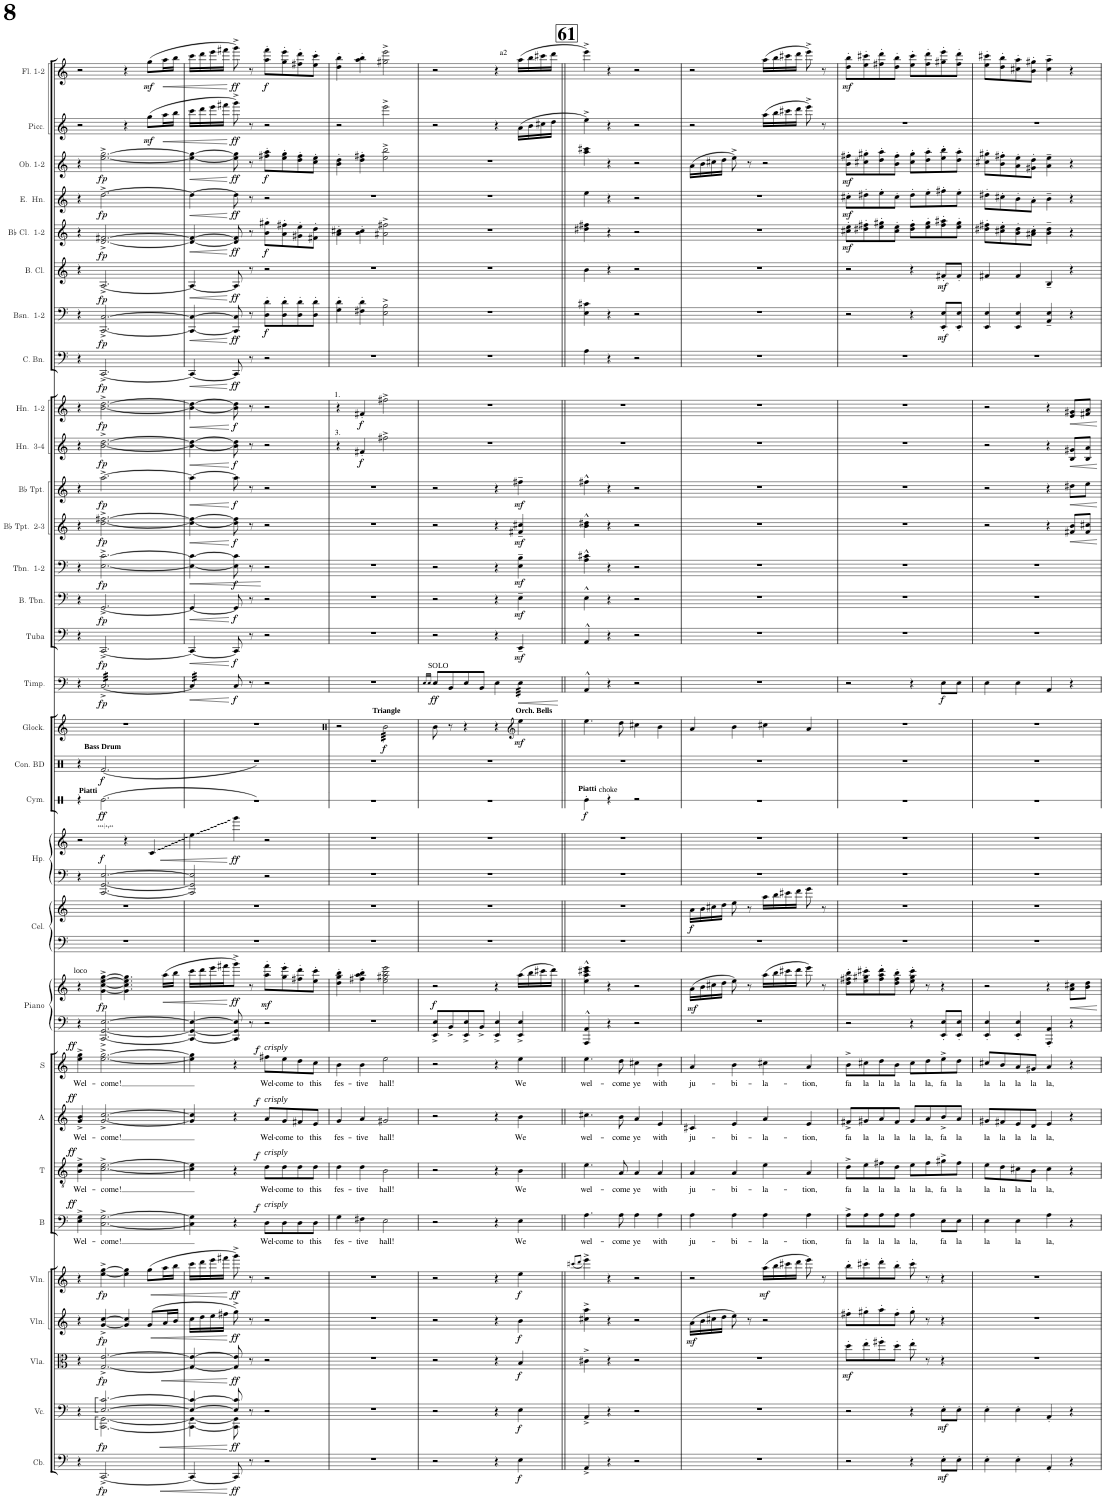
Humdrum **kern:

**kern	**dynam	**kern	**dynam	**kern	**dynam	**kern	**dynam	**kern	**dynam	**kern	**text	**dynam	**kern	**text	**dynam	**kern	**text	**dynam	**kern	**text	**dynam	**kern	**kern	**dynam	**kern	**kern	**dynam	**kern	**kern	**dynam	**kern	**dynam	**kern	**dynam	**kern	**dynam	**kern	**dynam	**kern	**dynam	**kern	**dynam	**kern	**dynam	**kern	**dynam	**kern	**dynam	**kern	**dynam	**kern	**dynam	**kern	**dynam	**kern	**dynam	**kern	**dynam	**kern	**dynam	**kern	**dynam	**kern	**dynam	**kern	**dynam	**kern	**dynam
*part31	*part31	*part30	*part30	*part29	*part29	*part28	*part28	*part27	*part27	*part26	*part26	*part26	*part25	*part25	*part25	*part24	*part24	*part24	*part23	*part23	*part23	*part22	*part22	*part22	*part21	*part21	*part21	*part20	*part20	*part20	*part19	*part19	*part18	*part18	*part17	*part17	*part16	*part16	*part15	*part15	*part14	*part14	*part13	*part13	*part12	*part12	*part11	*part11	*part10	*part10	*part9	*part9	*part8	*part8	*part7	*part7	*part6	*part6	*part5	*part5	*part4	*part4	*part3	*part3	*part2	*part2	*part1	*part1
*staff34	*staff34	*staff33	*staff33	*staff32	*staff32	*staff31	*staff31	*staff30	*staff30	*staff29	*staff29	*staff29	*staff28	*staff28	*staff28	*staff27	*staff27	*staff27	*staff26	*staff26	*staff26	*staff25	*staff24	*staff24/25	*staff23	*staff22	*staff22/23	*staff21	*staff20	*staff20/21	*staff19	*staff19	*staff18	*staff18	*staff17	*staff17	*staff16	*staff16	*staff15	*staff15	*staff14	*staff14	*staff13	*staff13	*staff12	*staff12	*staff11	*staff11	*staff10	*staff10	*staff9	*staff9	*staff8	*staff8	*staff7	*staff7	*staff6	*staff6	*staff5	*staff5	*staff4	*staff4	*staff3	*staff3	*staff2	*staff2	*staff1	*staff1
*I"Contrabass	*	*I"Violoncello	*	*I"Viola	*	*I"Violin	*	*I"Violin	*	*I"Bass	*	*	*I"Tenor	*	*	*I"Alto	*	*	*I"Soprano	*	*	*I"Piano	*	*	*I"Celesta	*	*	*I"Harp	*	*	*I"Percussion	*	*I"Percussion	*	*I"Percussion	*	*I"Timpani	*	*I"Tuba	*	*I"Bass Trombone	*	*I"Trombone 1-2	*	*I"Trumpet in Bb 2-3	*	*I"Trumpet in Bb	*	*I"Horn in F 3-4	*	*I"Horn in F 1-2	*	*I"Contrabassoon	*	*I"Bassoon 1-2	*	*I"Bass Clarinet	*	*I"Clarinet in Bb 1-2	*	*I"English Horn	*	*I"Oboe 1-2	*	*I"Flute 3-Picc.	*	*I"Flute 1-2	*
*I'Cb.	*	*I'Vc.	*	*I'Vla.	*	*I'Vln.	*	*I'Vln.	*	*I'B	*	*	*I'T	*	*	*I'A	*	*	*I'S	*	*	*I'Piano	*	*	*I'Cel.	*	*	*I'Hp.	*	*	*I'Perc.	*	*I'Perc.	*	*I'Perc.	*	*I'Timp.	*	*I'Tuba	*	*I'B. Tbn.	*	*I'Tbn.  1-2	*	*	*	*	*	*I'Hn.  3-4	*	*I'Hn.  1-2	*	*I'C. Bn.	*	*I'Bsn.  1-2	*	*I'B. Cl.	*	*	*	*I'E.  Hn.	*	*I'Ob. 1-2	*	*I'Picc.	*	*I'Fl. 1-2	*
!!LO:PB:g=z
*clefF4	*	*clefF4	*	*clefC3	*	*clefG2	*	*clefG2	*	*clefF4	*	*	*clefGv2	*	*	*clefG2	*	*	*clefG2	*	*	*clefF4	*clefG2	*	*clefF4	*clefG2	*	*clefF4	*clefG2	*	*clefX	*	*clefX	*	*clefG2	*	*clefF4	*	*clefF4	*	*clefF4	*	*clefF4	*	*clefG2	*	*clefG2	*	*clefG2	*	*clefG2	*	*clefF4	*	*clefF4	*	*clefG2	*	*clefG2	*	*clefG2	*	*clefG2	*	*clefG2	*	*clefG2	*
*Trd7c12	*	*	*	*	*	*	*	*	*	*	*	*	*	*	*	*	*	*	*	*	*	*	*	*	*Trd-7c-12	*Trd-7c-12	*	*	*	*	*	*	*	*	*Trd-14c-24	*	*	*	*	*	*	*	*	*	*Trd1c2	*	*Trd1c2	*	*Trd4c7	*	*Trd4c7	*	*Trd7c12	*	*	*	*Trd8c14	*	*Trd1c2	*	*Trd4c7	*	*	*	*Trd-7c-12	*	*	*
*k[]	*	*k[]	*	*k[]	*	*k[]	*	*k[]	*	*k[]	*	*	*k[]	*	*	*k[]	*	*	*k[]	*	*	*k[]	*k[]	*	*k[]	*k[]	*	*k[]	*k[]	*	*k[]	*	*k[]	*	*k[]	*	*k[]	*	*k[]	*	*k[]	*	*k[]	*	*k[]	*	*k[]	*	*k[]	*	*k[]	*	*k[]	*	*k[]	*	*k[]	*	*k[]	*	*k[]	*	*k[]	*	*k[]	*	*k[]	*
*M2/2	*	*M2/2	*	*M2/2	*	*M2/2	*	*M2/2	*	*M2/2	*	*	*M2/2	*	*	*M2/2	*	*	*M2/2	*	*	*M2/2	*M2/2	*	*M2/2	*M2/2	*	*M2/2	*M2/2	*	*M2/2	*	*M2/2	*	*M2/2	*	*M2/2	*	*M2/2	*	*M2/2	*	*M2/2	*	*M2/2	*	*M2/2	*	*M2/2	*	*M2/2	*	*M2/2	*	*M2/2	*	*M2/2	*	*M2/2	*	*M2/2	*	*M2/2	*	*M2/2	*	*M2/2	*
=57	=57	=57	=57	=57	=57	=57	=57	=57	=57	=57	=57	=57	=57	=57	=57	=57	=57	=57	=57	=57	=57	=57	=57	=57	=57	=57	=57	=57	=57	=57	=57	=57	=57	=57	=57	=57	=57	=57	=57	=57	=57	=57	=57	=57	=57	=57	=57	=57	=57	=57	=57	=57	=57	=57	=57	=57	=57	=57	=57	=57	=57	=57	=57	=57	=57	=57	=57	=57
*	*	*^	*	*	*	*	*	*	*	*	*	*	*	*	*	*	*	*	*	*	*	*	*	*	*	*	*	*	*	*	*	*	*	*	*	*	*	*	*	*	*	*	*	*	*	*	*	*	*	*	*	*	*	*	*	*	*	*	*	*	*	*	*	*	*	*	*	*
!	!	!	!	!	!	!	!	!	!	!	!	!	!	!	!	!	!	!	!	!	!	!	!	!	!	!	!	!	!	!	!	!LO:TX:a:B:t=Piatti	!	!	!	!	!	!	!	!	!	!	!	!	!	!	!	!	!	!	!	!	!	!	!	!	!	!	!	!	!	!	!	!	!	!	!	!	!
!	!	!	!	!	!	!	!	!	!	!	!	!LO:LY:b	!LO:DY:a	!	!LO:LY:b	!LO:DY:a	!	!LO:LY:b	!LO:DY:a	!	!LO:LY:b	!LO:DY:a	!	!	!	!	!	!	!	!	!	!	!	!	!	!	!	!	!	!	!	!	!	!	!	!	!	!	!	!	!	!	!	!	!	!	!	!	!	!	!	!	!	!	!	!	!	!	!
*	*	*	*	*	*	*	*	*	*	*	*	*	*	*	*	*	*	*	*	*	*	*	*	*	*	*	*	*	*	*^	*	*	*	*	*	*	*	*	*	*	*	*	*	*	*	*	*	*	*	*	*	*	*	*	*	*	*	*	*	*	*	*	*	*	*	*	*	*	*
4r	.	4r	4ryy	.	4r	.	4r	.	4r	.	4E\^ 4G\^	Wel-	ff	4B\^ 4e\^	Wel-	ff	4g/^ 4b/^	Wel-	ff	4ee\^ 4gg\^	Wel-	ff	4r	4r	.	1r	1r	.	4r	2r	2.ryy	.	4r	.	4r	.	1r	.	4r	.	4r	.	4r	.	4r	.	4r	.	4r	.	4r	.	4r	.	4r	.	4r	.	4r	.	4r	.	4r	.	4r	.	2r	.	2r	.
!	!	!	!	!	!	!	!	!	!	!	!	!	!	!	!	!	!	!	!	!	!	!	!	!	!	!	!	!	!	!	!	!	!	!	!LO:TX:a:B:t=Bass Drum	!	!	!	!	!	!	!	!	!	!	!	!	!	!	!	!	!	!	!	!	!	!	!	!	!	!	!	!	!	!	!	!	!	!	!
!	!	!	!	!	!	!	!	!	!	!	!	!	!	!	!	!	!	!	!	!	!	!	!	!LO:TX:a:t=loco	!	!	!	!	!	!	!	!	!	!	!	!	!	!	!	!	!	!	!	!	!	!	!	!	!	!	!	!	!	!	!	!	!	!	!	!	!	!	!	!	!	!	!	!	!	!
!	!LO:HP:b	!	!	!LO:HP:b	!	!LO:HP:b	!	!	!	!	!	!LO:LY:b	!	!	!LO:LY:b	!	!	!LO:LY:b	!	!	!LO:LY:b	!	!	!	!	!	!	!	!	!	!	!	!	!	!	!	!	!	!	!	!	!	!	!	!	!	!	!	!	!	!	!	!	!	!	!	!	!	!	!	!	!	!	!	!	!	!	!	!	!
!	!LO:DY:n=1:b	!	!	!LO:DY:n=1:b	!	!LO:DY:n=1:b	!	!LO:DY:b	!	!LO:DY:b	!	!	!	!	!	!	!	!	!	!	!	!	!	!	!LO:DY:b	!	!	!	!	!	!	!LO:DY:a=2	!	!LO:DY:b	!	!LO:DY:b	!	!	!	!LO:DY:b	!	!LO:DY:b	!	!LO:DY:b	!	!LO:DY:b	!	!LO:DY:b	!	!LO:DY:b	!	!LO:DY:b	!	!LO:DY:b	!	!LO:DY:b	!	!LO:DY:b	!	!LO:DY:b	!	!LO:DY:b	!	!LO:DY:b	!	!LO:DY:b	!	!	!	!
*	*	*	*	*	*	*	*	*	*	*	*	*	*	*	*	*	*	*	*	*	*	*	*	*	*	*	*	*	*	*	*	*	*	*	*	*	*	*	*tremolo	*	*	*	*	*	*	*	*	*	*	*	*	*	*	*	*	*	*	*	*	*	*	*	*	*	*	*	*	*	*	*
[2.CC^/	< fp	[2.E/ [2.c/	[2.CC\ [2.GG\	< fp	[2.G/^ [2.e/^	< fp	[4g/^ [4cc/^	fp	[4ee\^ [4gg\^	fp	[2.C\^ [2.G\^	-come!	.	[2.c\^ [2.e\^	-come!	.	[2.g/^ [2.cc/^	-come!	.	[2.ee\^ [2.gg\^	-come!	.	[2.CC/^ [2.GG/^ [2.E/^	[4g\^ [4cc\^ [4ee\^ [4gg\^	fp	.	.	.	[2.CC/ [2.GG/ [2.E/	.	.	f	(2.Re\	ff	(2.Rf/	f	.	.	[32C^/LLL	fp	[2.CC^/	fp	[2.GG^/	fp	[2.E\^ [2.c\^	fp	[2.dd\^ [2.ff#X\^	fp	[2.aa^\	fp	[2.b\^ [2.dd\^	fp	[2.b\^ [2.dd\^	fp	[2.CC^/	fp	[2.CC/^ [2.C/^	fp	[2.A^/	fp	[2.d/^ [2.f#X/^	fp	[2.dd^\	fp	[2.ee\^ [2.gg\^	fp	.	.	.	.
.	.	.	.	.	.	.	.	.	.	.	.	.	.	.	.	.	.	.	.	.	.	.	.	.	.	.	.	.	.	.	.	.	.	.	.	.	.	.	32C^/	.	.	.	.	.	.	.	.	.	.	.	.	.	.	.	.	.	.	.	.	.	.	.	.	.	.	.	.	.	.	.
.	.	.	.	.	.	.	.	.	.	.	.	.	.	.	.	.	.	.	.	.	.	.	.	.	.	.	.	.	.	.	.	.	.	.	.	.	.	.	32C^/	.	.	.	.	.	.	.	.	.	.	.	.	.	.	.	.	.	.	.	.	.	.	.	.	.	.	.	.	.	.	.
.	.	.	.	.	.	.	.	.	.	.	.	.	.	.	.	.	.	.	.	.	.	.	.	.	.	.	.	.	.	.	.	.	.	.	.	.	.	.	32C^/	.	.	.	.	.	.	.	.	.	.	.	.	.	.	.	.	.	.	.	.	.	.	.	.	.	.	.	.	.	.	.
.	.	.	.	.	.	.	.	.	.	.	.	.	.	.	.	.	.	.	.	.	.	.	.	.	.	.	.	.	.	.	.	.	.	.	.	.	.	.	32C^/	.	.	.	.	.	.	.	.	.	.	.	.	.	.	.	.	.	.	.	.	.	.	.	.	.	.	.	.	.	.	.
.	.	.	.	.	.	.	.	.	.	.	.	.	.	.	.	.	.	.	.	.	.	.	.	.	.	.	.	.	.	.	.	.	.	.	.	.	.	.	32C^/	.	.	.	.	.	.	.	.	.	.	.	.	.	.	.	.	.	.	.	.	.	.	.	.	.	.	.	.	.	.	.
.	.	.	.	.	.	.	.	.	.	.	.	.	.	.	.	.	.	.	.	.	.	.	.	.	.	.	.	.	.	.	.	.	.	.	.	.	.	.	32C^/	.	.	.	.	.	.	.	.	.	.	.	.	.	.	.	.	.	.	.	.	.	.	.	.	.	.	.	.	.	.	.
.	.	.	.	.	.	.	.	.	.	.	.	.	.	.	.	.	.	.	.	.	.	.	.	.	.	.	.	.	.	.	.	.	.	.	.	.	.	.	32C^/	.	.	.	.	.	.	.	.	.	.	.	.	.	.	.	.	.	.	.	.	.	.	.	.	.	.	.	.	.	.	.
.	.	.	.	.	.	.	4g/] 4cc/]	.	4ee\] 4gg\]	.	.	.	.	.	.	.	.	.	.	.	.	.	.	4.g\] 4.cc\] 4.ee\] 4.gg\]	.	.	.	.	.	4r	.	.	.	.	.	.	.	.	32C^/	.	.	.	.	.	.	.	.	.	.	.	.	.	.	.	.	.	.	.	.	.	.	.	.	.	.	.	4r	.	4r	.
.	.	.	.	.	.	.	.	.	.	.	.	.	.	.	.	.	.	.	.	.	.	.	.	.	.	.	.	.	.	.	.	.	.	.	.	.	.	.	32C^/	.	.	.	.	.	.	.	.	.	.	.	.	.	.	.	.	.	.	.	.	.	.	.	.	.	.	.	.	.	.	.
.	.	.	.	.	.	.	.	.	.	.	.	.	.	.	.	.	.	.	.	.	.	.	.	.	.	.	.	.	.	.	.	.	.	.	.	.	.	.	32C^/	.	.	.	.	.	.	.	.	.	.	.	.	.	.	.	.	.	.	.	.	.	.	.	.	.	.	.	.	.	.	.
.	.	.	.	.	.	.	.	.	.	.	.	.	.	.	.	.	.	.	.	.	.	.	.	.	.	.	.	.	.	.	.	.	.	.	.	.	.	.	32C^/	.	.	.	.	.	.	.	.	.	.	.	.	.	.	.	.	.	.	.	.	.	.	.	.	.	.	.	.	.	.	.
.	.	.	.	.	.	.	.	.	.	.	.	.	.	.	.	.	.	.	.	.	.	.	.	.	.	.	.	.	.	.	.	.	.	.	.	.	.	.	32C^/	.	.	.	.	.	.	.	.	.	.	.	.	.	.	.	.	.	.	.	.	.	.	.	.	.	.	.	.	.	.	.
.	.	.	.	.	.	.	.	.	.	.	.	.	.	.	.	.	.	.	.	.	.	.	.	.	.	.	.	.	.	.	.	.	.	.	.	.	.	.	32C^/	.	.	.	.	.	.	.	.	.	.	.	.	.	.	.	.	.	.	.	.	.	.	.	.	.	.	.	.	.	.	.
.	.	.	.	.	.	.	.	.	.	.	.	.	.	.	.	.	.	.	.	.	.	.	.	.	.	.	.	.	.	.	.	.	.	.	.	.	.	.	32C^/	.	.	.	.	.	.	.	.	.	.	.	.	.	.	.	.	.	.	.	.	.	.	.	.	.	.	.	.	.	.	.
.	.	.	.	.	.	.	.	.	.	.	.	.	.	.	.	.	.	.	.	.	.	.	.	.	.	.	.	.	.	.	.	.	.	.	.	.	.	.	32C^/	.	.	.	.	.	.	.	.	.	.	.	.	.	.	.	.	.	.	.	.	.	.	.	.	.	.	.	.	.	.	.
!	!	!	!	!	!	!	!	!LO:HP:b	!	!LO:HP:b	!	!	!	!	!	!	!	!	!	!	!	!	!	!	!	!	!	!	!	!	!	!LO:HP:b	!	!	!	!	!	!	!	!	!	!	!	!	!	!	!	!	!	!	!	!	!	!	!	!	!	!	!	!	!	!	!	!	!	!	!	!LO:DY:b	!	!LO:DY:b
.	.	.	.	.	.	.	(8g/L	<	(8gg\L	<	.	.	.	.	.	.	.	.	.	.	.	.	.	.	.	.	.	.	.	4c/	4f#X	<	.	.	.	.	.	.	32C^/	.	.	.	.	.	.	.	.	.	.	.	.	.	.	.	.	.	.	.	.	.	.	.	.	.	.	.	(8gg\L	mf	(8gg\L	mf
.	.	.	.	.	.	.	.	.	.	.	.	.	.	.	.	.	.	.	.	.	.	.	.	.	.	.	.	.	.	.	.	.	.	.	.	.	.	.	32C^/	.	.	.	.	.	.	.	.	.	.	.	.	.	.	.	.	.	.	.	.	.	.	.	.	.	.	.	.	.	.	.
.	.	.	.	.	.	.	.	.	.	.	.	.	.	.	.	.	.	.	.	.	.	.	.	.	.	.	.	.	.	.	.	.	.	.	.	.	.	.	32C^/	.	.	.	.	.	.	.	.	.	.	.	.	.	.	.	.	.	.	.	.	.	.	.	.	.	.	.	.	.	.	.
.	.	.	.	.	.	.	.	.	.	.	.	.	.	.	.	.	.	.	.	.	.	.	.	.	.	.	.	.	.	.	.	.	.	.	.	.	.	.	32C^/	.	.	.	.	.	.	.	.	.	.	.	.	.	.	.	.	.	.	.	.	.	.	.	.	.	.	.	.	.	.	.
!	!	!	!	!	!	!	!	!	!	!	!	!	!	!	!	!	!	!	!	!	!	!	!	!	!LO:HP:b	!	!	!	!	!	!	!	!	!	!	!	!	!	!	!	!	!	!	!	!	!	!	!	!	!	!	!	!	!	!	!	!	!	!	!	!	!	!	!	!	!	!	!LO:HP:b	!	!LO:HP:b
.	.	.	.	.	.	.	16a/L	.	16aa\L	.	.	.	.	.	.	.	.	.	.	.	.	.	.	(16aa\LL	<	.	.	.	.	.	.	.	.	.	.	.	.	.	32C^/	.	.	.	.	.	.	.	.	.	.	.	.	.	.	.	.	.	.	.	.	.	.	.	.	.	.	.	16aa\L	<	16aa\L	<
.	.	.	.	.	.	.	.	.	.	.	.	.	.	.	.	.	.	.	.	.	.	.	.	.	.	.	.	.	.	.	.	.	.	.	.	.	.	.	32C^/	.	.	.	.	.	.	.	.	.	.	.	.	.	.	.	.	.	.	.	.	.	.	.	.	.	.	.	.	.	.	.
.	.	.	.	.	.	.	16b/JJ	.	16bb\JJ	.	.	.	.	.	.	.	.	.	.	.	.	.	.	16bb\JJ	.	.	.	.	.	.	.	.	.	.	.	.	.	.	32C^/	.	.	.	.	.	.	.	.	.	.	.	.	.	.	.	.	.	.	.	.	.	.	.	.	.	.	.	16bb\JJ	.	16bb\JJ	.
.	.	.	.	.	.	.	.	.	.	.	.	.	.	.	.	.	.	.	.	.	.	.	.	.	.	.	.	.	.	.	.	.	.	.	.	.	.	.	32C^/JJJ	.	.	.	.	.	.	.	.	.	.	.	.	.	.	.	.	.	.	.	.	.	.	.	.	.	.	.	.	.	.	.
=58	=58	=58	=58	=58	=58	=58	=58	=58	=58	=58	=58	=58	=58	=58	=58	=58	=58	=58	=58	=58	=58	=58	=58	=58	=58	=58	=58	=58	=58	=58	=58	=58	=58	=58	=58	=58	=58	=58	=58	=58	=58	=58	=58	=58	=58	=58	=58	=58	=58	=58	=58	=58	=58	=58	=58	=58	=58	=58	=58	=58	=58	=58	=58	=58	=58	=58	=58	=58	=58	=58
!	!	!	!	!	!	!	!	!	!	!	!	!	!	!	!	!	!	!	!	!	!	!	!	!	!	!	!	!	!	!	!	!	!	!	!	!	!	!	!	!LO:HP:b	!	!LO:HP:b	!	!LO:HP:b	!	!LO:HP:b	!	!LO:HP:b	!	!LO:HP:b	!	!LO:HP:b	!	!LO:HP:b	!	!LO:HP:b	!	!LO:HP:b	!	!LO:HP:b	!	!LO:HP:b	!	!LO:HP:b	!	!LO:HP:b	!	!	!	!
4CC/_	.	4E/_ 4c/_	4CC\_ 4GG\_	.	4G/_ 4e/_	.	16cc\LL	.	16ccc\LL	.	4C\] 4G\]	.	.	4c\] 4e\]	.	.	4g/] 4cc/]	.	.	4ee\] 4gg\]	.	.	4CC/_ 4GG/_ 4E/_	16ccc\LL	.	1r	1r	.	2CC/] 2GG/] 2E/]	4ee\	4f#X	.	1r)	.	1r)	.	1r	.	32C/]LLL	<	4CC/_	<	4GG/_	<	4E\_ 4c\_	<	4dd\_ 4ff#\_	<	4aa\_	<	4b\_ 4dd\_	<	4b\_ 4dd\_	<	4CC/_	<	4CC/_ 4C/_	<	4A/_	<	4d/_ 4f#/_	<	4dd\_	<	4ee\_ 4gg\_	<	16ccc\LL	.	16ccc\LL	.
.	.	.	.	.	.	.	.	.	.	.	.	.	.	.	.	.	.	.	.	.	.	.	.	.	.	.	.	.	.	.	.	.	.	.	.	.	.	.	32C/	.	.	.	.	.	.	.	.	.	.	.	.	.	.	.	.	.	.	.	.	.	.	.	.	.	.	.	.	.	.	.
.	.	.	.	.	.	.	16dd\	.	16ddd\	.	.	.	.	.	.	.	.	.	.	.	.	.	.	16ddd\	.	.	.	.	.	.	.	.	.	.	.	.	.	.	32C/	.	.	.	.	.	.	.	.	.	.	.	.	.	.	.	.	.	.	.	.	.	.	.	.	.	.	.	16ddd\	.	16ddd\	.
.	.	.	.	.	.	.	.	.	.	.	.	.	.	.	.	.	.	.	.	.	.	.	.	.	.	.	.	.	.	.	.	.	.	.	.	.	.	.	32C/	.	.	.	.	.	.	.	.	.	.	.	.	.	.	.	.	.	.	.	.	.	.	.	.	.	.	.	.	.	.	.
.	.	.	.	.	.	.	16ee\	.	16eee\	.	.	.	.	.	.	.	.	.	.	.	.	.	.	16eee\	.	.	.	.	.	.	.	.	.	.	.	.	.	.	32C/	.	.	.	.	.	.	.	.	.	.	.	.	.	.	.	.	.	.	.	.	.	.	.	.	.	.	.	16eee\	.	16eee\	.
.	.	.	.	.	.	.	.	.	.	.	.	.	.	.	.	.	.	.	.	.	.	.	.	.	.	.	.	.	.	.	.	.	.	.	.	.	.	.	32C/	.	.	.	.	.	.	.	.	.	.	.	.	.	.	.	.	.	.	.	.	.	.	.	.	.	.	.	.	.	.	.
.	.	.	.	.	.	.	16ff#X\JJ	.	16fff#X\JJ	.	.	.	.	.	.	.	.	.	.	.	.	.	.	16fff#X\J	.	.	.	.	.	.	.	.	.	.	.	.	.	.	32C/	.	.	.	.	.	.	.	.	.	.	.	.	.	.	.	.	.	.	.	.	.	.	.	.	.	.	.	16fff#X\JJ	.	16fff#X\JJ	.
.	.	.	.	.	.	.	.	.	.	.	.	.	.	.	.	.	.	.	.	.	.	.	.	.	.	.	.	.	.	.	.	.	.	.	.	.	.	.	32C/JJJ	.	.	.	.	.	.	.	.	.	.	.	.	.	.	.	.	.	.	.	.	.	.	.	.	.	.	.	.	.	.	.
*	*	*	*	*	*	*	*	*	*	*	*	*	*	*	*	*	*	*	*	*	*	*	*	*	*	*	*	*	*	*	*	*	*	*	*	*	*	*	*Xtremolo	*	*	*	*	*	*	*	*	*	*	*	*	*	*	*	*	*	*	*	*	*	*	*	*	*	*	*	*	*	*	*
!	!LO:DY:n=1:b	!	!	!LO:DY:n=1:b	!	!LO:DY:n=1:b	!	!LO:DY:n=1:b	!	!LO:DY:n=1:b	!	!	!	!	!	!	!	!	!	!	!	!	!	!	!LO:DY:n=1:b	!	!	!	!	!	!	!LO:DY:n=1:b	!	!	!	!	!	!	!	!LO:DY:n=1:b	!	!LO:DY:n=1:b	!	!LO:DY:n=1:b	!	!LO:DY:b	!	!LO:DY:n=1:b	!	!LO:DY:n=1:b	!	!LO:DY:n=1:b	!	!LO:DY:n=1:b	!	!LO:DY:n=1:b	!	!LO:DY:n=1:b	!	!LO:DY:n=1:b	!	!LO:DY:n=1:b	!	!LO:DY:n=1:b	!	!LO:DY:n=1:b	!	!LO:DY:n=1:b	!	!LO:DY:n=1:b
8CC/]	[ ff	8E/] 8c/]	8CC\] 8GG\]	[ ff	8G/] 8e/]	[ ff	8gg^\)	[ ff	8ggg^\)	[ ff	4r	.	.	4r	.	.	4r	.	.	4r	.	.	8CC/] 8GG/] 8E/]	8ggg^\J)	[ ff	.	.	.	.	4ggg\	2.ryy	[ ff	.	.	.	.	.	.	8C/	[ f	8CC/]	[ f	8GG/]	[ f	8E\] 8c\]	f	8dd\] 8ff#\]	[ f	8aa\]	[ f	8b\] 8dd\]	[ f	8b\] 8dd\]	[ f	8CC/]	[ ff	8CC/] 8C/]	[ ff	8A/]	[ ff	8d/] 8f#/]	[ ff	8dd\]	[ ff	8ee\] 8gg\]	[ ff	8ggg^\)	[ ff	8ggg^\)	[ ff
8r	.	8r	2ryy	.	8r	.	8r	.	8r	.	.	.	.	.	.	.	.	.	.	.	.	.	8r	8r	.	.	.	.	.	.	.	.	.	.	.	.	.	.	8r	.	8r	.	8r	.	8r	.	8r	.	8r	.	8r	.	8r	.	8r	.	8r	.	8r	.	8r	.	8r	.	8r	.	8r	.	8r	.
!	!	!	!	!	!	!	!	!	!	!	!	!	!	!	!	!	!	!	!	!LO:TX:a:i:t=crisply	!	!	!	!	!	!	!	!	!	!	!	!	!	!	!	!	!	!	!	!	!	!	!	!	!	!	!	!	!	!	!	!	!	!	!	!	!	!	!	!	!	!	!	!	!	!	!	!	!	!
!	!	!	!	!	!	!	!	!	!	!	!	!	!	!	!	!	!LO:TX:a:i:t=crisply	!	!	!	!	!	!	!	!	!	!	!	!	!	!	!	!	!	!	!	!	!	!	!	!	!	!	!	!	!	!	!	!	!	!	!	!	!	!	!	!	!	!	!	!	!	!	!	!	!	!	!	!	!
!	!	!	!	!	!	!	!	!	!	!	!	!	!	!LO:TX:a:i:t=crisply	!	!	!	!	!	!	!	!	!	!	!	!	!	!	!	!	!	!	!	!	!	!	!	!	!	!	!	!	!	!	!	!	!	!	!	!	!	!	!	!	!	!	!	!	!	!	!	!	!	!	!	!	!	!	!	!
!	!	!	!	!	!	!	!	!	!	!	!LO:TX:a:i:t=crisply	!	!	!	!	!	!	!	!	!	!	!	!	!	!	!	!	!	!	!	!	!	!	!	!	!	!	!	!	!	!	!	!	!	!	!	!	!	!	!	!	!	!	!	!	!	!	!	!	!	!	!	!	!	!	!	!	!	!	!
!	!	!	!	!	!	!	!	!	!	!	!	!LO:LY:b	!LO:DY:a	!	!LO:LY:b	!LO:DY:a	!	!LO:LY:b	!LO:DY:a	!	!LO:LY:b	!LO:DY:a	!	!	!LO:DY:n=2:b	!	!	!	!	!	!	!	!	!	!	!	!	!	!	!	!	!	!	!	!	!	!	!	!	!	!	!	!	!	!	!	!	!LO:DY:n=2:b	!	!	!	!LO:DY:n=2:b	!	!	!	!LO:DY:n=2:b	!	!	!	!LO:DY:n=2:b
2r	.	2r	.	.	2r	.	2r	.	2r	.	8D\L	Wel-	f	8d\L	Wel-	f	8a/L	Wel-	f	8ff#X\L	Wel-	f	2r	8aa\' 8fff#\'L	mf	.	.	.	2r	2r	.	.	.	.	.	.	.	.	2r	.	2r	.	2r	.	2r	[	2r	.	2r	.	2r	.	2r	.	2r	.	8D\' 8d\'L	f	2r	.	8b\' 8gg#X\'L	f	2r	.	8ff#X\' 8aa\'L	f	2r	.	8aa\' 8fff#\'L	f
!	!	!	!	!	!	!	!	!	!	!	!	!LO:LY:b	!	!	!LO:LY:b	!	!	!LO:LY:b	!	!	!LO:LY:b	!	!	!	!	!	!	!	!	!	!	!	!	!	!	!	!	!	!	!	!	!	!	!	!	!	!	!	!	!	!	!	!	!	!	!	!	!	!	!	!	!	!	!	!	!	!	!	!	!
.	.	.	.	.	.	.	.	.	.	.	8D\	come	.	8d\	come	.	8g/	come	.	8ee\	come	.	.	8gg\' 8eee\'	.	.	.	.	.	.	.	.	.	.	.	.	.	.	.	.	.	.	.	.	.	.	.	.	.	.	.	.	.	.	.	.	8D\' 8d\'	.	.	.	8a\' 8ff#X\'	.	.	.	8ee\' 8gg\'	.	.	.	8gg\' 8eee\'	.
!	!	!	!	!	!	!	!	!	!	!	!	!LO:LY:b	!	!	!LO:LY:b	!	!	!LO:LY:b	!	!	!LO:LY:b	!	!	!	!	!	!	!	!	!	!	!	!	!	!	!	!	!	!	!	!	!	!	!	!	!	!	!	!	!	!	!	!	!	!	!	!	!	!	!	!	!	!	!	!	!	!	!	!	!
.	.	.	.	.	.	.	.	.	.	.	8D\	to	.	8d\	to	.	8f#X/	to	.	8dd\	to	.	.	8ff#X\' 8ddd\'	.	.	.	.	.	.	.	.	.	.	.	.	.	.	.	.	.	.	.	.	.	.	.	.	.	.	.	.	.	.	.	.	8D\' 8d\'	.	.	.	8g#X\' 8ee\'	.	.	.	8dd\' 8ff#\'	.	.	.	8ff#X\' 8ddd\'	.
!	!	!	!	!	!	!	!	!	!	!	!	!LO:LY:b	!	!	!LO:LY:b	!	!	!LO:LY:b	!	!	!LO:LY:b	!	!	!	!	!	!	!	!	!	!	!	!	!	!	!	!	!	!	!	!	!	!	!	!	!	!	!	!	!	!	!	!	!	!	!	!	!	!	!	!	!	!	!	!	!	!	!	!	!
.	.	.	8ryy	.	.	.	.	.	.	.	8D\J	this	.	8d\J	this	.	8e/J	this	.	8cc\J	this	.	.	8ee\' 8ccc\'J	.	.	.	.	.	.	.	.	.	.	.	.	.	.	.	.	.	.	.	.	.	.	.	.	.	.	.	.	.	.	.	.	8D\' 8d\'J	.	.	.	8f#X\' 8dd\'J	.	.	.	8cc\' 8ee\'J	.	.	.	8ee\' 8ccc\'J	.
*	*	*v	*v	*	*	*	*	*	*	*	*	*	*	*	*	*	*	*	*	*	*	*	*	*	*	*	*	*	*	*v	*v	*	*	*	*	*	*	*	*	*	*	*	*	*	*	*	*	*	*	*	*	*	*	*	*	*	*	*	*	*	*	*	*	*	*	*	*	*	*	*
=59	=59	=59	=59	=59	=59	=59	=59	=59	=59	=59	=59	=59	=59	=59	=59	=59	=59	=59	=59	=59	=59	=59	=59	=59	=59	=59	=59	=59	=59	=59	=59	=59	=59	=59	=59	=59	=59	=59	=59	=59	=59	=59	=59	=59	=59	=59	=59	=59	=59	=59	=59	=59	=59	=59	=59	=59	=59	=59	=59	=59	=59	=59	=59	=59	=59	=59	=59	=59
*	*	*	*	*	*	*	*	*	*	*	*	*	*	*	*	*	*	*	*	*	*	*	*	*	*	*	*	*	*	*	*	*	*	*	*clefX	*	*	*	*	*	*	*	*	*	*	*	*	*	*	*	*	*	*	*	*	*	*	*	*	*	*	*	*	*	*	*	*	*
*	*	*	*	*	*	*	*	*	*	*	*	*	*	*	*	*	*	*	*	*	*	*	*	*	*	*	*	*	*	*	*	*	*	*	*k[]	*	*	*	*	*	*	*	*	*	*	*	*	*	*	*	*	*	*	*	*	*	*	*	*	*	*	*	*	*	*	*	*	*
*	*	*^	*	*	*	*	*	*	*	*	*	*	*	*	*	*	*	*	*	*	*	*	*	*	*	*	*	*	*	*	*	*	*	*	*	*	*	*	*	*	*	*	*	*	*	*	*	*	*	*	*	*	*	*	*	*	*	*	*	*	*	*	*	*	*	*	*	*
!	!	!	!	!	!	!	!	!	!	!	!	!	!	!	!	!	!	!	!	!	!	!	!	!	!	!	!	!	!	!	!	!	!	!	!	!	!	!	!	!	!	!	!	!	!	!	!	!	!	!	!	!LO:TX:a:t=1.	!	!	!	!	!	!	!	!	!	!	!	!	!	!	!	!	!
!	!	!	!	!	!	!	!	!	!	!	!	!	!	!	!	!	!	!	!	!	!	!	!	!	!	!	!	!	!	!	!	!	!	!	!	!	!	!	!	!	!	!	!	!	!	!	!	!	!	!LO:TX:a:t=3.	!	!	!	!	!	!	!	!	!	!	!	!	!	!	!	!	!	!	!
!	!	!	!	!	!	!	!	!	!	!	!	!	!	!	!	!	!	!	!	!	!	!	!	!	!	!	!	!	!	!	!	!	!	!	!	!LO:TX:a:B:t=Triangle	!	!	!	!	!	!	!	!	!	!	!	!	!	!	!	!	!	!	!	!	!	!	!	!	!	!	!	!	!	!	!	!	!
!	!	!	!	!	!	!	!	!	!	!	!	!LO:LY:b	!	!	!LO:LY:b	!	!	!LO:LY:b	!	!	!LO:LY:b	!	!	!	!	!	!	!	!	!	!	!	!	!	!	!	!	!	!	!	!	!	!	!	!	!	!	!	!	!	!	!	!	!	!	!	!	!	!	!	!	!	!	!	!	!	!	!	!
*	*	*v	*v	*	*	*	*	*	*	*	*	*	*	*	*	*	*	*	*	*	*	*	*	*	*	*	*	*	*	*	*	*	*	*	*	*	*	*	*	*	*	*	*	*	*	*	*	*	*	*	*	*	*	*	*	*	*	*	*	*	*	*	*	*	*	*	*	*	*
1r	.	1r	.	1r	.	1r	.	1r	.	4G\	fes-	.	4d\	fes-	.	4g/	fes-	.	4b\	fes-	.	1r	4dd\' 4gg\' 4bb\'	.	1r	1r	.	1r	1r	.	1r	.	1r	.	2r	.	1r	.	1r	.	1r	.	1r	.	1r	.	1r	.	4r	.	4r	.	1r	.	4G\' 4d\'	.	1r	.	4a\' 4cc#X\'	.	1r	.	4b\' 4dd\'	.	2r	.	4dd\' 4bb\'	.
!	!	!	!	!	!	!	!	!	!	!	!LO:LY:b	!	!	!LO:LY:b	!	!	!LO:LY:b	!	!	!LO:LY:b	!	!	!	!	!	!	!	!	!	!	!	!	!	!	!	!	!	!	!	!	!	!	!	!	!	!	!	!	!	!LO:DY:b	!	!LO:DY:b	!	!	!	!	!	!	!	!	!	!	!	!	!	!	!	!
.	.	.	.	.	.	.	.	.	.	4F#X\	-tive	.	4d\	-tive	.	4a/	-tive	.	4b\	-tive	.	.	4ff#X\' 4aa\' 4bb\'	.	.	.	.	.	.	.	.	.	.	.	.	.	.	.	.	.	.	.	.	.	.	.	.	.	4f#X'/	f	4f#X'/	f	.	.	4F#X\' 4d\'	.	.	.	4b\' 4cc#\'	.	.	.	4dd\' 4ff#X\'	.	.	.	4aa\' 4bb\'	.
!	!	!	!	!	!	!	!	!	!	!	!LO:LY:b	!	!	!LO:LY:b	!	!	!LO:LY:b	!	!	!LO:LY:b	!	!	!	!	!	!	!	!	!	!	!	!	!	!	!	!LO:DY:b	!	!	!	!	!	!	!	!	!	!	!	!	!	!	!	!	!	!	!	!	!	!	!	!	!	!	!	!	!	!	!	!
*	*	*	*	*	*	*	*	*	*	*	*	*	*	*	*	*	*	*	*	*	*	*	*	*	*	*	*	*	*	*	*	*	*	*	*tremolo	*	*	*	*	*	*	*	*	*	*	*	*	*	*	*	*	*	*	*	*	*	*	*	*	*	*	*	*	*	*	*	*	*
.	.	.	.	.	.	.	.	.	.	2E\	hall!	.	2B\	hall!	.	2g#X/	hall!	.	2ee\	hall!	.	.	2ee\ 2gg#X\ 2bb\ 2eee\	.	.	.	.	.	.	.	.	.	.	.	32R\LLL	f	.	.	.	.	.	.	.	.	.	.	.	.	2ff#X^\	.	2ff#X^\	.	.	.	2E\^ 2B\^	.	.	.	2a#X\^ 2ff#X\^	.	.	.	2ee\^ 2bb\^	.	2eee^\	.	2gg#X\^ 2eee\^	.
.	.	.	.	.	.	.	.	.	.	.	.	.	.	.	.	.	.	.	.	.	.	.	.	.	.	.	.	.	.	.	.	.	.	.	32R\	.	.	.	.	.	.	.	.	.	.	.	.	.	.	.	.	.	.	.	.	.	.	.	.	.	.	.	.	.	.	.	.	.
.	.	.	.	.	.	.	.	.	.	.	.	.	.	.	.	.	.	.	.	.	.	.	.	.	.	.	.	.	.	.	.	.	.	.	32R\	.	.	.	.	.	.	.	.	.	.	.	.	.	.	.	.	.	.	.	.	.	.	.	.	.	.	.	.	.	.	.	.	.
.	.	.	.	.	.	.	.	.	.	.	.	.	.	.	.	.	.	.	.	.	.	.	.	.	.	.	.	.	.	.	.	.	.	.	32R\	.	.	.	.	.	.	.	.	.	.	.	.	.	.	.	.	.	.	.	.	.	.	.	.	.	.	.	.	.	.	.	.	.
.	.	.	.	.	.	.	.	.	.	.	.	.	.	.	.	.	.	.	.	.	.	.	.	.	.	.	.	.	.	.	.	.	.	.	32R\	.	.	.	.	.	.	.	.	.	.	.	.	.	.	.	.	.	.	.	.	.	.	.	.	.	.	.	.	.	.	.	.	.
.	.	.	.	.	.	.	.	.	.	.	.	.	.	.	.	.	.	.	.	.	.	.	.	.	.	.	.	.	.	.	.	.	.	.	32R\	.	.	.	.	.	.	.	.	.	.	.	.	.	.	.	.	.	.	.	.	.	.	.	.	.	.	.	.	.	.	.	.	.
.	.	.	.	.	.	.	.	.	.	.	.	.	.	.	.	.	.	.	.	.	.	.	.	.	.	.	.	.	.	.	.	.	.	.	32R\	.	.	.	.	.	.	.	.	.	.	.	.	.	.	.	.	.	.	.	.	.	.	.	.	.	.	.	.	.	.	.	.	.
.	.	.	.	.	.	.	.	.	.	.	.	.	.	.	.	.	.	.	.	.	.	.	.	.	.	.	.	.	.	.	.	.	.	.	32R\	.	.	.	.	.	.	.	.	.	.	.	.	.	.	.	.	.	.	.	.	.	.	.	.	.	.	.	.	.	.	.	.	.
.	.	.	.	.	.	.	.	.	.	.	.	.	.	.	.	.	.	.	.	.	.	.	.	.	.	.	.	.	.	.	.	.	.	.	32R\	.	.	.	.	.	.	.	.	.	.	.	.	.	.	.	.	.	.	.	.	.	.	.	.	.	.	.	.	.	.	.	.	.
.	.	.	.	.	.	.	.	.	.	.	.	.	.	.	.	.	.	.	.	.	.	.	.	.	.	.	.	.	.	.	.	.	.	.	32R\	.	.	.	.	.	.	.	.	.	.	.	.	.	.	.	.	.	.	.	.	.	.	.	.	.	.	.	.	.	.	.	.	.
.	.	.	.	.	.	.	.	.	.	.	.	.	.	.	.	.	.	.	.	.	.	.	.	.	.	.	.	.	.	.	.	.	.	.	32R\	.	.	.	.	.	.	.	.	.	.	.	.	.	.	.	.	.	.	.	.	.	.	.	.	.	.	.	.	.	.	.	.	.
.	.	.	.	.	.	.	.	.	.	.	.	.	.	.	.	.	.	.	.	.	.	.	.	.	.	.	.	.	.	.	.	.	.	.	32R\	.	.	.	.	.	.	.	.	.	.	.	.	.	.	.	.	.	.	.	.	.	.	.	.	.	.	.	.	.	.	.	.	.
.	.	.	.	.	.	.	.	.	.	.	.	.	.	.	.	.	.	.	.	.	.	.	.	.	.	.	.	.	.	.	.	.	.	.	32R\	.	.	.	.	.	.	.	.	.	.	.	.	.	.	.	.	.	.	.	.	.	.	.	.	.	.	.	.	.	.	.	.	.
.	.	.	.	.	.	.	.	.	.	.	.	.	.	.	.	.	.	.	.	.	.	.	.	.	.	.	.	.	.	.	.	.	.	.	32R\	.	.	.	.	.	.	.	.	.	.	.	.	.	.	.	.	.	.	.	.	.	.	.	.	.	.	.	.	.	.	.	.	.
.	.	.	.	.	.	.	.	.	.	.	.	.	.	.	.	.	.	.	.	.	.	.	.	.	.	.	.	.	.	.	.	.	.	.	32R\	.	.	.	.	.	.	.	.	.	.	.	.	.	.	.	.	.	.	.	.	.	.	.	.	.	.	.	.	.	.	.	.	.
.	.	.	.	.	.	.	.	.	.	.	.	.	.	.	.	.	.	.	.	.	.	.	.	.	.	.	.	.	.	.	.	.	.	.	32R\JJJ	.	.	.	.	.	.	.	.	.	.	.	.	.	.	.	.	.	.	.	.	.	.	.	.	.	.	.	.	.	.	.	.	.
*	*	*	*	*	*	*	*	*	*	*	*	*	*	*	*	*	*	*	*	*	*	*	*	*	*	*	*	*	*	*	*	*	*	*	*Xtremolo	*	*	*	*	*	*	*	*	*	*	*	*	*	*	*	*	*	*	*	*	*	*	*	*	*	*	*	*	*	*	*	*	*
=60	=60	=60	=60	=60	=60	=60	=60	=60	=60	=60	=60	=60	=60	=60	=60	=60	=60	=60	=60	=60	=60	=60	=60	=60	=60	=60	=60	=60	=60	=60	=60	=60	=60	=60	=60	=60	=60	=60	=60	=60	=60	=60	=60	=60	=60	=60	=60	=60	=60	=60	=60	=60	=60	=60	=60	=60	=60	=60	=60	=60	=60	=60	=60	=60	=60	=60	=60	=60
.	.	.	.	.	.	.	.	.	.	.	.	.	.	.	.	.	.	.	.	.	.	.	.	.	.	.	.	.	.	.	.	.	.	.	.	.	16qE/LL	.	.	.	.	.	.	.	.	.	.	.	.	.	.	.	.	.	.	.	.	.	.	.	.	.	.	.	.	.	.	.
.	.	.	.	.	.	.	.	.	.	.	.	.	.	.	.	.	.	.	.	.	.	.	.	.	.	.	.	.	.	.	.	.	.	.	.	.	16qE/JJ	.	.	.	.	.	.	.	.	.	.	.	.	.	.	.	.	.	.	.	.	.	.	.	.	.	.	.	.	.	.	.
!	!	!	!	!	!	!	!	!	!	!	!	!	!	!	!	!	!	!	!	!	!	!	!	!	!	!	!	!	!	!	!	!	!	!	!	!	!LO:TX:a:t=SOLO	!	!	!	!	!	!	!	!	!	!	!	!	!	!	!	!	!	!	!	!	!	!	!	!	!	!	!	!	!	!	!
!	!	!	!	!	!	!	!	!	!	!	!	!	!	!	!	!	!	!	!	!	!	!	!	!LO:DY:a=2	!	!	!	!	!	!	!	!	!	!	!	!	!	!LO:DY:b	!	!	!	!	!	!	!	!	!	!	!	!	!	!	!	!	!	!	!	!	!	!	!	!	!	!	!	!	!	!
2r	.	2r	.	2r	.	2r	.	2r	.	2r	.	.	2r	.	.	2r	.	.	2r	.	.	8EE/^ 8E/^L	2r	f	1r	1r	.	1r	1r	.	1r	.	1r	.	8R\	.	8E/L	ff	2r	.	2r	.	2r	.	2r	.	2r	.	1r	.	1r	.	1r	.	1r	.	1r	.	1r	.	1r	.	1r	.	2r	.	2r	.
.	.	.	.	.	.	.	.	.	.	.	.	.	.	.	.	.	.	.	.	.	.	8BB^/	.	.	.	.	.	.	.	.	.	.	.	.	8r	.	8BB/	.	.	.	.	.	.	.	.	.	.	.	.	.	.	.	.	.	.	.	.	.	.	.	.	.	.	.	.	.	.	.
.	.	.	.	.	.	.	.	.	.	.	.	.	.	.	.	.	.	.	.	.	.	8EE/^ 8E/^	.	.	.	.	.	.	.	.	.	.	.	.	4r	.	8E/	.	.	.	.	.	.	.	.	.	.	.	.	.	.	.	.	.	.	.	.	.	.	.	.	.	.	.	.	.	.	.
.	.	.	.	.	.	.	.	.	.	.	.	.	.	.	.	.	.	.	.	.	.	8BB^/J	.	.	.	.	.	.	.	.	.	.	.	.	.	.	8BB/J	.	.	.	.	.	.	.	.	.	.	.	.	.	.	.	.	.	.	.	.	.	.	.	.	.	.	.	.	.	.	.
4r	.	4r	.	4r	.	4r	.	4r	.	4r	.	.	4r	.	.	4r	.	.	4r	.	.	4EE/^ 4E/^	4r	.	.	.	.	.	.	.	.	.	.	.	4r	.	4E\	.	4r	.	4r	.	4r	.	4r	.	4r	.	.	.	.	.	.	.	.	.	.	.	.	.	.	.	.	.	4r	.	4r	.
*	*	*	*	*	*	*	*	*	*	*	*	*	*	*	*	*	*	*	*	*	*	*	*	*	*	*	*	*	*	*	*	*	*	*	*clefG2	*	*	*	*	*	*	*	*	*	*	*	*	*	*	*	*	*	*	*	*	*	*	*	*	*	*	*	*	*	*	*	*	*
!	!	!	!	!	!	!	!	!	!	!	!	!	!	!	!	!	!	!	!	!	!	!	!	!	!	!	!	!	!	!	!	!	!	!	!	!	!	!	!	!	!	!	!	!	!	!	!	!	!	!	!	!	!	!	!	!	!	!	!	!	!	!	!	!	!	!	!LO:TX:a:t=a2	!
!	!	!	!	!	!	!	!	!	!	!	!	!	!	!	!	!	!	!	!	!	!	!	!	!	!	!	!	!	!	!	!	!	!	!	!LO:TX:a:B:t=Orch. Bells	!	!	!	!	!	!	!	!	!	!	!	!	!	!	!	!	!	!	!	!	!	!	!	!	!	!	!	!	!	!	!	!	!
!	!LO:DY:b	!	!LO:DY:b	!	!LO:DY:b	!	!LO:DY:b	!	!LO:DY:b	!	!LO:LY:b	!	!	!LO:LY:b	!	!	!LO:LY:b	!	!	!LO:LY:b	!	!	!	!	!	!	!	!	!	!	!	!	!	!	!	!LO:DY:b	!	!LO:HP:b	!	!LO:DY:b	!	!LO:DY:b	!	!LO:DY:b	!	!LO:DY:b	!	!LO:DY:b	!	!	!	!	!	!	!	!	!	!	!	!	!	!	!	!	!	!	!	!
*	*	*	*	*	*	*	*	*	*	*	*	*	*	*	*	*	*	*	*	*	*	*	*	*	*	*	*	*	*	*	*	*	*	*	*	*	*tremolo	*	*	*	*	*	*	*	*	*	*	*	*	*	*	*	*	*	*	*	*	*	*	*	*	*	*	*	*	*	*	*
4E\	f	4E\	f	4B/	f	4b\	f	4ee\	f	4E\	We	.	4B\	We	.	4b\	We	.	4ee\	We	.	4EE/^ 4E/^	(16aa\LL	.	.	.	.	.	.	.	.	.	.	.	4Ree\	mf	32E\LLL	<	4EE~/	mf	4E~\	mf	4E\~ 4B\~	mf	4f#X/~ 4cc#X/~	mf	4ff#X~\	mf	.	.	.	.	.	.	.	.	.	.	.	.	.	.	.	.	(16a\LL	.	(16aa\LL	.
.	.	.	.	.	.	.	.	.	.	.	.	.	.	.	.	.	.	.	.	.	.	.	.	.	.	.	.	.	.	.	.	.	.	.	.	.	32E\	.	.	.	.	.	.	.	.	.	.	.	.	.	.	.	.	.	.	.	.	.	.	.	.	.	.	.	.	.	.	.
.	.	.	.	.	.	.	.	.	.	.	.	.	.	.	.	.	.	.	.	.	.	.	16bb\	.	.	.	.	.	.	.	.	.	.	.	.	.	32E\	.	.	.	.	.	.	.	.	.	.	.	.	.	.	.	.	.	.	.	.	.	.	.	.	.	.	.	16b\	.	16bb\	.
.	.	.	.	.	.	.	.	.	.	.	.	.	.	.	.	.	.	.	.	.	.	.	.	.	.	.	.	.	.	.	.	.	.	.	.	.	32E\	.	.	.	.	.	.	.	.	.	.	.	.	.	.	.	.	.	.	.	.	.	.	.	.	.	.	.	.	.	.	.
.	.	.	.	.	.	.	.	.	.	.	.	.	.	.	.	.	.	.	.	.	.	.	16ccc#X\	.	.	.	.	.	.	.	.	.	.	.	.	.	32E\	.	.	.	.	.	.	.	.	.	.	.	.	.	.	.	.	.	.	.	.	.	.	.	.	.	.	.	16cc#X\	.	16ccc#X\	.
.	.	.	.	.	.	.	.	.	.	.	.	.	.	.	.	.	.	.	.	.	.	.	.	.	.	.	.	.	.	.	.	.	.	.	.	.	32E\	.	.	.	.	.	.	.	.	.	.	.	.	.	.	.	.	.	.	.	.	.	.	.	.	.	.	.	.	.	.	.
.	.	.	.	.	.	.	.	.	.	.	.	.	.	.	.	.	.	.	.	.	.	.	16ddd\JJ)	.	.	.	.	.	.	.	.	.	.	.	.	.	32E\	.	.	.	.	.	.	.	.	.	.	.	.	.	.	.	.	.	.	.	.	.	.	.	.	.	.	.	16dd\JJ	.	16ddd\JJ	.
.	.	.	.	.	.	.	.	.	.	.	.	.	.	.	.	.	.	.	.	.	.	.	.	.	.	.	.	.	.	.	.	.	.	.	.	.	32E\JJJ	.	.	.	.	.	.	.	.	.	.	.	.	.	.	.	.	.	.	.	.	.	.	.	.	.	.	.	.	.	.	.
*	*	*	*	*	*	*	*	*	*	*	*	*	*	*	*	*	*	*	*	*	*	*	*	*	*	*	*	*	*	*	*	*	*	*	*	*	*Xtremolo	*	*	*	*	*	*	*	*	*	*	*	*	*	*	*	*	*	*	*	*	*	*	*	*	*	*	*	*	*	*	*
.	.	.	.	.	.	.	.	.	.	.	.	.	.	.	.	.	.	.	.	.	.	.	.	.	.	.	.	.	.	.	.	.	.	.	.	.	.	[	.	.	.	.	.	.	.	.	.	.	.	.	.	.	.	.	.	.	.	.	.	.	.	.	.	.	.	.	.	.
!!LO:REH:place=s1:a:B:cj:fs=24:t=61
=61||	=61||	=61||	=61||	=61||	=61||	=61||	=61||	=61||	=61||	=61||	=61||	=61||	=61||	=61||	=61||	=61||	=61||	=61||	=61||	=61||	=61||	=61||	=61||	=61||	=61||	=61||	=61||	=61||	=61||	=61||	=61||	=61||	=61||	=61||	=61||	=61||	=61||	=61||	=61||	=61||	=61||	=61||	=61||	=61||	=61||	=61||	=61||	=61||	=61||	=61||	=61||	=61||	=61||	=61||	=61||	=61||	=61||	=61||	=61||	=61||	=61||	=61||	=61||	=61||	=61||	=61||	=61||	=61||
.	.	.	.	.	.	.	.	(8qccc#X/L	.	.	.	.	.	.	.	.	.	.	.	.	.	.	.	.	.	.	.	.	.	.	.	.	.	.	.	.	.	.	.	.	.	.	.	.	.	.	.	.	.	.	.	.	.	.	.	.	.	.	.	.	.	.	.	.	.	.	.	.
.	.	.	.	.	.	.	.	8qddd/J	.	.	.	.	.	.	.	.	.	.	.	.	.	.	.	.	.	.	.	.	.	.	.	.	.	.	.	.	.	.	.	.	.	.	.	.	.	.	.	.	.	.	.	.	.	.	.	.	.	.	.	.	.	.	.	.	.	.	.	.
!	!	!	!	!	!	!	!	!	!	!	!	!	!	!	!	!	!	!	!	!	!	!	!	!	!	!	!	!	!	!	!LO:TX:a:t=choke	!	!	!	!	!	!	!	!	!	!	!	!	!	!	!	!	!	!	!	!	!	!	!	!	!	!	!	!	!	!	!	!	!	!	!	!	!
!	!	!	!	!	!	!	!	!	!	!	!	!	!	!	!	!	!	!	!	!	!	!	!	!	!	!	!	!	!	!	!LO:TX:a:B:t=Piatti	!	!	!	!	!	!	!	!	!	!	!	!	!	!	!	!	!	!	!	!	!	!	!	!	!	!	!	!	!	!	!	!	!	!	!	!	!
!	!	!	!	!	!	!	!	!	!	!	!LO:LY:b	!	!	!LO:LY:b	!	!	!LO:LY:b	!	!	!LO:LY:b	!	!	!	!	!	!	!	!	!	!	!LO:N:head=solid	!LO:DY:b	!	!	!	!	!	!	!	!	!	!	!	!	!	!	!	!	!	!	!	!	!	!	!	!	!	!	!	!	!	!	!	!	!	!	!	!
4AA^/	.	4AA^/	.	4c#X^\	.	4cc#X\^ 4aa\^	.	4eee^\)	.	4.A\	wel-	.	4.e\	wel-	.	4.cc#X\	wel-	.	4.ee\	wel-	.	4AAA/^^ 4AA/^^	4ee\^^ 4aa\^^ 4ccc#X\^^ 4eee\^^	.	1r	1r	.	1r	1r	.	4Re'\	f	1r	.	4.Ree\	.	4AA^^/	.	4AA^^/	.	4E^^\	.	4A\^^ 4c#X\^^	.	4b\^^ 4dd#X\^^	.	4ff#X^^\	.	1r	.	1r	.	4A\	.	4E\ 4c#X\	.	4b\	.	4dd#X\ 4ff#X\	.	4ee\	.	4aa\ 4ccc#X\	.	4ee^\)	.	4eee^\)	.
4r	.	4r	.	4r	.	4r	.	4r	.	.	.	.	.	.	.	.	.	.	.	.	.	4r	4r	.	.	.	.	.	.	.	4r	.	.	.	.	.	4r	.	4r	.	4r	.	4r	.	4r	.	4r	.	.	.	.	.	4r	.	4r	.	4r	.	4r	.	4r	.	4r	.	4r	.	4r	.
!	!	!	!	!	!	!	!	!	!	!	!LO:LY:b	!	!	!LO:LY:b	!	!	!LO:LY:b	!	!	!LO:LY:b	!	!	!	!	!	!	!	!	!	!	!	!	!	!	!	!	!	!	!	!	!	!	!	!	!	!	!	!	!	!	!	!	!	!	!	!	!	!	!	!	!	!	!	!	!	!	!	!
.	.	.	.	.	.	.	.	.	.	8A\	come	.	8A/	come	.	8b\	come	.	8dd\	come	.	.	.	.	.	.	.	.	.	.	.	.	.	.	8Rdd\	.	.	.	.	.	.	.	.	.	.	.	.	.	.	.	.	.	.	.	.	.	.	.	.	.	.	.	.	.	.	.	.	.
!	!	!	!	!	!	!	!	!	!	!	!LO:LY:b	!	!	!LO:LY:b	!	!	!LO:LY:b	!	!	!LO:LY:b	!	!	!	!	!	!	!	!	!	!	!	!	!	!	!	!	!	!	!	!	!	!	!	!	!	!	!	!	!	!	!	!	!	!	!	!	!	!	!	!	!	!	!	!	!	!	!	!
2r	.	2r	.	2r	.	2r	.	2r	.	4A\	ye	.	4A/	ye	.	4a/	ye	.	4cc#X\	ye	.	2r	2r	.	.	.	.	.	.	.	2r	.	.	.	4Rcc\	.	2r	.	2r	.	2r	.	2r	.	2r	.	2r	.	.	.	.	.	2r	.	2r	.	2r	.	2r	.	2r	.	2r	.	2r	.	2r	.
!	!	!	!	!	!	!	!	!	!	!	!LO:LY:b	!	!	!LO:LY:b	!	!	!LO:LY:b	!	!	!LO:LY:b	!	!	!	!	!	!	!	!	!	!	!	!	!	!	!	!	!	!	!	!	!	!	!	!	!	!	!	!	!	!	!	!	!	!	!	!	!	!	!	!	!	!	!	!	!	!	!	!
.	.	.	.	.	.	.	.	.	.	4A\	with	.	4A/	with	.	4e/	with	.	4b\	with	.	.	.	.	.	.	.	.	.	.	.	.	.	.	4R\	.	.	.	.	.	.	.	.	.	.	.	.	.	.	.	.	.	.	.	.	.	.	.	.	.	.	.	.	.	.	.	.	.
=62	=62	=62	=62	=62	=62	=62	=62	=62	=62	=62	=62	=62	=62	=62	=62	=62	=62	=62	=62	=62	=62	=62	=62	=62	=62	=62	=62	=62	=62	=62	=62	=62	=62	=62	=62	=62	=62	=62	=62	=62	=62	=62	=62	=62	=62	=62	=62	=62	=62	=62	=62	=62	=62	=62	=62	=62	=62	=62	=62	=62	=62	=62	=62	=62	=62	=62	=62	=62
!	!	!	!	!	!	!	!LO:DY:b	!	!	!	!LO:LY:b	!	!	!LO:LY:b	!	!	!LO:LY:b	!	!	!LO:LY:b	!	!	!	!LO:DY:b	!	!	!LO:DY:b	!	!	!	!	!	!	!	!	!	!	!	!	!	!	!	!	!	!	!	!	!	!	!	!	!	!	!	!	!	!	!	!	!	!	!	!	!	!	!	!	!
1r	.	1r	.	1r	.	(16a\LL	mf	2r	.	4A\	ju-	.	4A/	ju-	.	4c#X/	ju-	.	4a/	ju-	.	1r	(16a\LL	mf	1r	16a\LL	f	1r	1r	.	1r	.	1r	.	4Ra/	.	1r	.	1r	.	1r	.	1r	.	1r	.	1r	.	1r	.	1r	.	1r	.	1r	.	1r	.	1r	.	1r	.	(16a\LL	.	2r	.	2r	.
.	.	.	.	.	.	16b\	.	.	.	.	.	.	.	.	.	.	.	.	.	.	.	.	16b\	.	.	16b\	.	.	.	.	.	.	.	.	.	.	.	.	.	.	.	.	.	.	.	.	.	.	.	.	.	.	.	.	.	.	.	.	.	.	.	.	16b\	.	.	.	.	.
.	.	.	.	.	.	16cc#X\	.	.	.	.	.	.	.	.	.	.	.	.	.	.	.	.	16cc#X\	.	.	16cc#X\	.	.	.	.	.	.	.	.	.	.	.	.	.	.	.	.	.	.	.	.	.	.	.	.	.	.	.	.	.	.	.	.	.	.	.	.	16cc#X\	.	.	.	.	.
.	.	.	.	.	.	16dd\JJ	.	.	.	.	.	.	.	.	.	.	.	.	.	.	.	.	16dd\JJ	.	.	16dd\JJ	.	.	.	.	.	.	.	.	.	.	.	.	.	.	.	.	.	.	.	.	.	.	.	.	.	.	.	.	.	.	.	.	.	.	.	.	16dd\JJ	.	.	.	.	.
!	!	!	!	!	!	!	!	!	!	!	!LO:LY:b	!	!	!LO:LY:b	!	!	!LO:LY:b	!	!	!LO:LY:b	!	!	!	!	!	!	!	!	!	!	!	!	!	!	!	!	!	!	!	!	!	!	!	!	!	!	!	!	!	!	!	!	!	!	!	!	!	!	!	!	!	!	!	!	!	!	!	!
.	.	.	.	.	.	8ee\)	.	.	.	4A\	bi-	.	4A/	bi-	.	4e/	bi-	.	4b\	bi-	.	.	8ee\)	.	.	8ee\	.	.	.	.	.	.	.	.	4R\	.	.	.	.	.	.	.	.	.	.	.	.	.	.	.	.	.	.	.	.	.	.	.	.	.	.	.	8ee^\)	.	.	.	.	.
.	.	.	.	.	.	8r	.	.	.	.	.	.	.	.	.	.	.	.	.	.	.	.	8r	.	.	8r	.	.	.	.	.	.	.	.	.	.	.	.	.	.	.	.	.	.	.	.	.	.	.	.	.	.	.	.	.	.	.	.	.	.	.	.	8r	.	.	.	.	.
!	!	!	!	!	!	!	!	!	!LO:DY:b	!	!LO:LY:b	!	!	!LO:LY:b	!	!	!LO:LY:b	!	!	!LO:LY:b	!	!	!	!	!	!	!	!	!	!	!	!	!	!	!	!	!	!	!	!	!	!	!	!	!	!	!	!	!	!	!	!	!	!	!	!	!	!	!	!	!	!	!	!	!	!	!	!
.	.	.	.	.	.	2r	.	(16aa\LL	mf	4A\	la-	.	4e\	la-	.	4a/	la-	.	4cc#X\	la-	.	.	(16aa\LL	.	.	16aa\LL	.	.	.	.	.	.	.	.	4Rcc\	.	.	.	.	.	.	.	.	.	.	.	.	.	.	.	.	.	.	.	.	.	.	.	.	.	.	.	2r	.	(16aa\LL	.	(16aa\LL	.
.	.	.	.	.	.	.	.	16bb\	.	.	.	.	.	.	.	.	.	.	.	.	.	.	16bb\	.	.	16bb\	.	.	.	.	.	.	.	.	.	.	.	.	.	.	.	.	.	.	.	.	.	.	.	.	.	.	.	.	.	.	.	.	.	.	.	.	.	.	16bb\	.	16bb\	.
.	.	.	.	.	.	.	.	16ccc#X\	.	.	.	.	.	.	.	.	.	.	.	.	.	.	16ccc#X\	.	.	16ccc#X\	.	.	.	.	.	.	.	.	.	.	.	.	.	.	.	.	.	.	.	.	.	.	.	.	.	.	.	.	.	.	.	.	.	.	.	.	.	.	16ccc#X\	.	16ccc#X\	.
.	.	.	.	.	.	.	.	16ddd\JJ	.	.	.	.	.	.	.	.	.	.	.	.	.	.	16ddd\JJ	.	.	16ddd\JJ	.	.	.	.	.	.	.	.	.	.	.	.	.	.	.	.	.	.	.	.	.	.	.	.	.	.	.	.	.	.	.	.	.	.	.	.	.	.	16ddd\JJ	.	16ddd\JJ	.
!	!	!	!	!	!	!	!	!	!	!	!LO:LY:b	!	!	!LO:LY:b	!	!	!LO:LY:b	!	!	!LO:LY:b	!	!	!	!	!	!	!	!	!	!	!	!	!	!	!	!	!	!	!	!	!	!	!	!	!	!	!	!	!	!	!	!	!	!	!	!	!	!	!	!	!	!	!	!	!	!	!	!
.	.	.	.	.	.	.	.	8eee\)	.	4A\	tion,	.	4A/	tion,	.	4e/	tion,	.	4a/	tion,	.	.	8eee\)	.	.	8eee\	.	.	.	.	.	.	.	.	4Ra/	.	.	.	.	.	.	.	.	.	.	.	.	.	.	.	.	.	.	.	.	.	.	.	.	.	.	.	.	.	8eee^\)	.	8eee^\)	.
.	.	.	.	.	.	.	.	8r	.	.	.	.	.	.	.	.	.	.	.	.	.	.	8r	.	.	8r	.	.	.	.	.	.	.	.	.	.	.	.	.	.	.	.	.	.	.	.	.	.	.	.	.	.	.	.	.	.	.	.	.	.	.	.	.	.	8r	.	8r	.
=63	=63	=63	=63	=63	=63	=63	=63	=63	=63	=63	=63	=63	=63	=63	=63	=63	=63	=63	=63	=63	=63	=63	=63	=63	=63	=63	=63	=63	=63	=63	=63	=63	=63	=63	=63	=63	=63	=63	=63	=63	=63	=63	=63	=63	=63	=63	=63	=63	=63	=63	=63	=63	=63	=63	=63	=63	=63	=63	=63	=63	=63	=63	=63	=63	=63	=63	=63	=63
!	!	!	!	!	!LO:DY:b	!	!	!	!	!	!LO:LY:b	!	!	!LO:LY:b	!	!	!LO:LY:b	!	!	!LO:LY:b	!	!	!	!	!	!	!	!	!	!	!	!	!	!	!	!	!	!	!	!	!	!	!	!	!	!	!	!	!	!	!	!	!	!	!	!	!	!	!	!LO:DY:b	!	!LO:DY:b	!	!LO:DY:b	!	!	!	!LO:DY:b
2r	.	2r	.	8dd'\L	mf	8ff#X'\L	.	8bb'\L	.	8A^\L	fa	.	8d^\L	fa	.	8f#X^/L	fa	.	8b^\L	fa	.	2r	8dd\' 8ff#X\' 8bb\'L	.	1r	1r	.	1r	1r	.	1r	.	1r	.	1r	.	2r	.	1r	.	1r	.	1r	.	1r	.	1r	.	1r	.	1r	.	1r	.	2r	.	2r	.	8cc#X\' 8ee\'L	mf	8cc#X'\L	mf	8b\' 8ff#X\'L	mf	1r	.	8dd\' 8bb\'L	mf
!	!	!	!	!	!	!	!	!	!	!	!LO:LY:b	!	!	!LO:LY:b	!	!	!LO:LY:b	!	!	!LO:LY:b	!	!	!	!	!	!	!	!	!	!	!	!	!	!	!	!	!	!	!	!	!	!	!	!	!	!	!	!	!	!	!	!	!	!	!	!	!	!	!	!	!	!	!	!	!	!	!	!
.	.	.	.	8ee'\	.	8gg#X'\	.	8ccc#X'\	.	8A\	la	.	8e\	la	.	8g#X/	la	.	8cc#X\	la	.	.	8ee\' 8gg#X\' 8ccc#X\'	.	.	.	.	.	.	.	.	.	.	.	.	.	.	.	.	.	.	.	.	.	.	.	.	.	.	.	.	.	.	.	.	.	.	.	8dd#X\' 8ff#X\'	.	8dd#X'\	.	8cc#X\' 8gg#X\'	.	.	.	8ee\' 8ccc#X\'	.
!	!	!	!	!	!	!	!	!	!	!	!LO:LY:b	!	!	!LO:LY:b	!	!	!LO:LY:b	!	!	!LO:LY:b	!	!	!	!	!	!	!	!	!	!	!	!	!	!	!	!	!	!	!	!	!	!	!	!	!	!	!	!	!	!	!	!	!	!	!	!	!	!	!	!	!	!	!	!	!	!	!	!
.	.	.	.	8ff#X'\	.	8aa'\	.	8ddd'\	.	8A\	la	.	8f#X\	la	.	8a/	la	.	8dd\	la	.	.	8ff#\' 8aa\' 8ddd\'	.	.	.	.	.	.	.	.	.	.	.	.	.	.	.	.	.	.	.	.	.	.	.	.	.	.	.	.	.	.	.	.	.	.	.	8ee\' 8gg#X\'	.	8ee'\	.	8dd\' 8aa\'	.	.	.	8ff#X\' 8ddd\'	.
!	!	!	!	!	!	!	!	!	!	!	!LO:LY:b	!	!	!LO:LY:b	!	!	!LO:LY:b	!	!	!LO:LY:b	!	!	!	!	!	!	!	!	!	!	!	!	!	!	!	!	!	!	!	!	!	!	!	!	!	!	!	!	!	!	!	!	!	!	!	!	!	!	!	!	!	!	!	!	!	!	!	!
.	.	.	.	8dd'\J	.	8ff#'\J	.	8bb'\J	.	8A\J	la	.	8d\J	la	.	8f#/J	la	.	8b\J	la	.	.	8dd\' 8ff#\' 8bb\'J	.	.	.	.	.	.	.	.	.	.	.	.	.	.	.	.	.	.	.	.	.	.	.	.	.	.	.	.	.	.	.	.	.	.	.	8cc#\' 8ee\'J	.	8cc#'\J	.	8b\' 8ff#\'J	.	.	.	8dd\' 8bb\'J	.
!	!	!	!	!	!	!	!	!	!	!	!LO:LY:b	!	!	!LO:LY:b	!	!	!LO:LY:b	!	!	!LO:LY:b	!	!	!	!	!	!	!	!	!	!	!	!	!	!	!	!	!	!	!	!	!	!	!	!	!	!	!	!	!	!	!	!	!	!	!	!	!	!	!	!	!	!	!	!	!	!	!	!
4r	.	4r	.	8ee'\	.	8gg#'\	.	8ccc#'\	.	4A\	la,	.	8e\L	la	.	8g#/L	la	.	8cc#\L	la	.	4r	8ee\' 8gg#\' 8ccc#\'	.	.	.	.	.	.	.	.	.	.	.	.	.	4r	.	.	.	.	.	.	.	.	.	.	.	.	.	.	.	.	.	4r	.	4r	.	8dd#\' 8ff#\'L	.	8dd#'\L	.	8cc#\' 8gg#\'L	.	.	.	8ee\' 8ccc#\'L	.
!	!	!	!	!	!	!	!	!	!	!	!	!	!	!LO:LY:b	!	!	!LO:LY:b	!	!	!LO:LY:b	!	!	!	!	!	!	!	!	!	!	!	!	!	!	!	!	!	!	!	!	!	!	!	!	!	!	!	!	!	!	!	!	!	!	!	!	!	!	!	!	!	!	!	!	!	!	!	!
.	.	.	.	8r	.	8r	.	8r	.	.	.	.	8f#\	la,	.	8a/	la,	.	8dd\	la,	.	.	8r	.	.	.	.	.	.	.	.	.	.	.	.	.	.	.	.	.	.	.	.	.	.	.	.	.	.	.	.	.	.	.	.	.	.	.	8ee\' 8gg#\'	.	8ee'\	.	8dd\' 8aa\'	.	.	.	8ff#\' 8ddd\'	.
!	!LO:DY:b	!	!LO:DY:b	!	!	!	!	!	!	!	!LO:LY:b	!	!	!LO:LY:b	!	!	!LO:LY:b	!	!	!LO:LY:b	!	!	!	!	!	!	!	!	!	!	!	!	!	!	!	!	!	!LO:DY:b	!	!	!	!	!	!	!	!	!	!	!	!	!	!	!	!	!	!LO:DY:b	!	!LO:DY:b	!	!	!	!	!	!	!	!	!	!
8E'\L	mf	8E'\L	mf	4r	.	4r	.	4r	.	8E\L	fa	.	8g#X^\	fa	.	8b^/	fa	.	8ee^\	fa	.	8EE/' 8E/'L	4r	.	.	.	.	.	.	.	.	.	.	.	.	.	8E\L	f	.	.	.	.	.	.	.	.	.	.	.	.	.	.	.	.	8EE/' 8E/'L	mf	8f#X'/L	mf	8ff#\' 8aa#X\'	.	8ff#X'\	.	8ee\' 8bb\'	.	.	.	8gg#X\' 8eee\'	.
!	!	!	!	!	!	!	!	!	!	!	!LO:LY:b	!	!	!LO:LY:b	!	!	!LO:LY:b	!	!	!LO:LY:b	!	!	!	!	!	!	!	!	!	!	!	!	!	!	!	!	!	!	!	!	!	!	!	!	!	!	!	!	!	!	!	!	!	!	!	!	!	!	!	!	!	!	!	!	!	!	!	!
8E'\J	.	8E'\J	.	.	.	.	.	.	.	8E\J	la	.	8f#\J	la	.	8a/J	la	.	8dd\J	la	.	8EE/' 8E/'J	.	.	.	.	.	.	.	.	.	.	.	.	.	.	8E\J	.	.	.	.	.	.	.	.	.	.	.	.	.	.	.	.	.	8EE/' 8E/'J	.	8f#'/J	.	8ee\' 8gg#\'J	.	8ee'\J	.	8dd\' 8aa\'J	.	.	.	8ff#\' 8ddd\'J	.
=64	=64	=64	=64	=64	=64	=64	=64	=64	=64	=64	=64	=64	=64	=64	=64	=64	=64	=64	=64	=64	=64	=64	=64	=64	=64	=64	=64	=64	=64	=64	=64	=64	=64	=64	=64	=64	=64	=64	=64	=64	=64	=64	=64	=64	=64	=64	=64	=64	=64	=64	=64	=64	=64	=64	=64	=64	=64	=64	=64	=64	=64	=64	=64	=64	=64	=64	=64	=64
!	!	!	!	!	!	!	!	!	!	!	!LO:LY:b	!	!	!LO:LY:b	!	!	!LO:LY:b	!	!	!LO:LY:b	!	!	!	!	!	!	!	!	!	!	!	!	!	!	!	!	!	!	!	!	!	!	!	!	!	!	!	!	!	!	!	!	!	!	!	!	!	!	!	!	!	!	!	!	!	!	!	!
4E'\	.	4E'\	.	1r	.	1r	.	1r	.	4E\	la	.	8e\L	la	.	8g#X/L	la	.	8cc#X/L	la	.	4EE/' 4E/'	2r	.	1r	1r	.	1r	1r	.	1r	.	1r	.	1r	.	4E\	.	1r	.	1r	.	1r	.	2r	.	2r	.	2r	.	2r	.	1r	.	4EE/ 4E/	.	4f#X/	.	8dd#X\' 8ff#X\'L	.	8dd#X'\L	.	8cc#X\' 8gg#X\'L	.	1r	.	8ee\' 8ccc#X\'L	.
!	!	!	!	!	!	!	!	!	!	!	!	!	!	!LO:LY:b	!	!	!LO:LY:b	!	!	!LO:LY:b	!	!	!	!	!	!	!	!	!	!	!	!	!	!	!	!	!	!	!	!	!	!	!	!	!	!	!	!	!	!	!	!	!	!	!	!	!	!	!	!	!	!	!	!	!	!	!	!
.	.	.	.	.	.	.	.	.	.	.	.	.	8d\	la	.	8f#X/	la	.	8b/	la	.	.	.	.	.	.	.	.	.	.	.	.	.	.	.	.	.	.	.	.	.	.	.	.	.	.	.	.	.	.	.	.	.	.	.	.	.	.	8cc#X\' 8ee\'	.	8cc#X'\	.	8b\' 8ff#X\'	.	.	.	8dd\' 8bb\'	.
!	!	!	!	!	!	!	!	!	!	!	!LO:LY:b	!	!	!LO:LY:b	!	!	!LO:LY:b	!	!	!LO:LY:b	!	!	!	!	!	!	!	!	!	!	!	!	!	!	!	!	!	!	!	!	!	!	!	!	!	!	!	!	!	!	!	!	!	!	!	!	!	!	!	!	!	!	!	!	!	!	!	!
4E'\	.	4E'\	.	.	.	.	.	.	.	4E\	la	.	8c#X\	la	.	8e/	la	.	8a/	la	.	4EE/' 4E/'	.	.	.	.	.	.	.	.	.	.	.	.	.	.	4E\	.	.	.	.	.	.	.	.	.	.	.	.	.	.	.	.	.	4EE/ 4E/	.	4f#/	.	8b\' 8dd#\'	.	8b'\	.	8a\' 8ee\'	.	.	.	8cc#X\' 8aa\'	.
!	!	!	!	!	!	!	!	!	!	!	!	!	!	!LO:LY:b	!	!	!LO:LY:b	!	!	!LO:LY:b	!	!	!	!	!	!	!	!	!	!	!	!	!	!	!	!	!	!	!	!	!	!	!	!	!	!	!	!	!	!	!	!	!	!	!	!	!	!	!	!	!	!	!	!	!	!	!	!
.	.	.	.	.	.	.	.	.	.	.	.	.	8B\J	la	.	8d/J	la	.	8g#X/J	la	.	.	.	.	.	.	.	.	.	.	.	.	.	.	.	.	.	.	.	.	.	.	.	.	.	.	.	.	.	.	.	.	.	.	.	.	.	.	8a#X\' 8cc#\'J	.	8a'\J	.	8g#X\' 8dd\'J	.	.	.	8b\' 8gg#X\'J	.
!	!	!	!	!	!	!	!	!	!	!	!LO:LY:b	!	!	!LO:LY:b	!	!	!LO:LY:b	!	!	!LO:LY:b	!	!	!	!	!	!	!	!	!	!	!	!	!	!	!	!	!	!	!	!	!	!	!	!	!	!	!	!	!	!	!	!	!	!	!	!	!	!	!	!	!	!	!	!	!	!	!	!
4AA'/	.	4AA'/	.	.	.	.	.	.	.	4A\	la,	.	4c#\	la,	.	4e/	la,	.	4a/	la,	.	4AAA/' 4AA/'	4r	.	.	.	.	.	.	.	.	.	.	.	.	.	4AA/	.	.	.	.	.	.	.	4r	.	4r	.	4r	.	4r	.	.	.	4AA/~ 4E/~	.	4B~/	.	4b\~ 4dd#\~	.	4b~\	.	4a\~ 4ee\~	.	.	.	4cc#\~ 4aa\~	.
!	!	!	!	!	!	!	!	!	!	!	!	!	!	!	!	!	!	!	!	!	!	!	!	!LO:HP:b	!	!	!	!	!	!	!	!	!	!	!	!	!	!	!	!	!	!	!	!	!	!LO:HP:b	!	!LO:HP:b	!	!LO:HP:b	!	!LO:HP:b	!	!	!	!	!	!	!	!	!	!	!	!	!	!	!	!
4r	.	4r	.	.	.	.	.	.	.	4r	.	.	4r	.	.	4r	.	.	4r	.	.	4r	8a\ 8cc#X\L	<	.	.	.	.	.	.	.	.	.	.	.	.	4r	.	.	.	.	.	.	.	8f#X/ 8b/L	<	8dd#X\L	<	8B/ 8g#X/L	<	8e/ 8g#X/L	<	.	.	4r	.	4r	.	4r	.	4r	.	4r	.	.	.	4r	.
.	.	.	.	.	.	.	.	.	.	.	.	.	.	.	.	.	.	.	.	.	.	.	8b\ 8dd\J	.	.	.	.	.	.	.	.	.	.	.	.	.	.	.	.	.	.	.	.	.	8f#/ 8cc#X/J	.	8ee\J	.	8B/ 8a/J	.	8f#X/ 8a/J	.	.	.	.	.	.	.	.	.	.	.	.	.	.	.	.	.
.	.	.	.	.	.	.	.	.	.	.	.	.	.	.	.	.	.	.	.	.	.	.	.	[	.	.	.	.	.	.	.	.	.	.	.	.	.	.	.	.	.	.	.	.	.	[	.	[	.	[	.	[	.	.	.	.	.	.	.	.	.	.	.	.	.	.	.	.
=	=	=	=	=	=	=	=	=	=	=	=	=	=	=	=	=	=	=	=	=	=	=	=	=	=	=	=	=	=	=	=	=	=	=	=	=	=	=	=	=	=	=	=	=	=	=	=	=	=	=	=	=	=	=	=	=	=	=	=	=	=	=	=	=	=	=	=	=
*-	*-	*-	*-	*-	*-	*-	*-	*-	*-	*-	*-	*-	*-	*-	*-	*-	*-	*-	*-	*-	*-	*-	*-	*-	*-	*-	*-	*-	*-	*-	*-	*-	*-	*-	*-	*-	*-	*-	*-	*-	*-	*-	*-	*-	*-	*-	*-	*-	*-	*-	*-	*-	*-	*-	*-	*-	*-	*-	*-	*-	*-	*-	*-	*-	*-	*-	*-	*-
